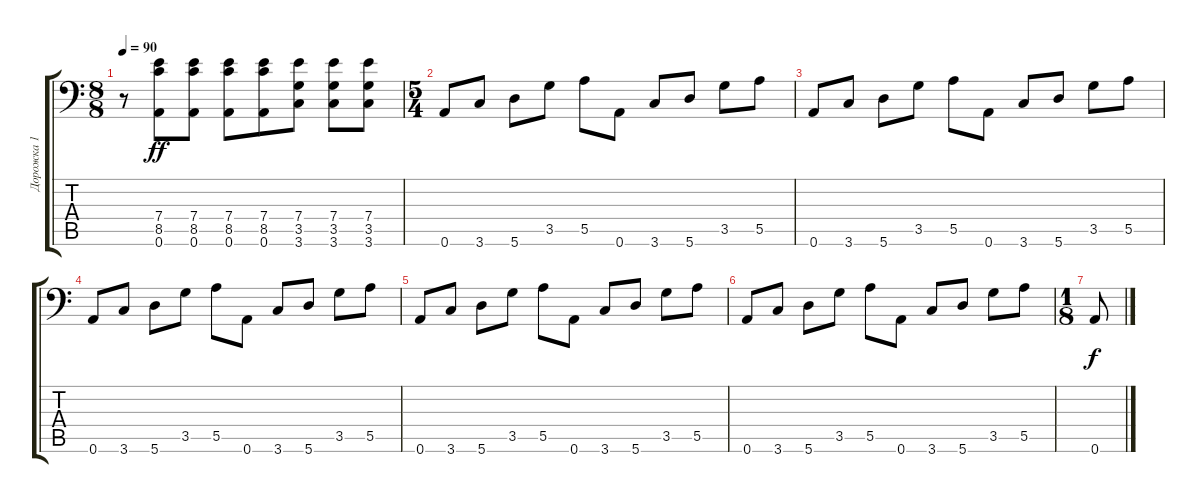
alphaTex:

\track ("Дорожка 1" "Дорожка 1") {instrument distortionguitar}
\staff {score tabs}
\tuning (B3 Gb3 D3 A2 E2 A1) {hide}
\ts (8 8)
\tempo 90
\clef f4
\ks c
r.8{dy ff} (7.4 8.5 0.6).8 (7.4 8.5 0.6).8 (7.4 8.5 0.6).8 (7.4 8.5 0.6).8 (7.4 3.5 3.6).8 (7.4 3.5 3.6).8 (7.4 3.5 3.6).8 |
\ts (5 4)
0.6.8 3.6.8 5.6.8 3.5.8 5.5.8 0.6.8 3.6.8 5.6.8 3.5.8 5.5.8 |
0.6.8 3.6.8 5.6.8 3.5.8 5.5.8 0.6.8 3.6.8 5.6.8 3.5.8 5.5.8 |
0.6.8 3.6.8 5.6.8 3.5.8 5.5.8 0.6.8 3.6.8 5.6.8 3.5.8 5.5.8 |
0.6.8 3.6.8 5.6.8 3.5.8 5.5.8 0.6.8 3.6.8 5.6.8 3.5.8 5.5.8 |
0.6.8 3.6.8 5.6.8 3.5.8 5.5.8 0.6.8 3.6.8 5.6.8 3.5.8 5.5.8 |
\ts (1 8)
0.6.8{dy f}
